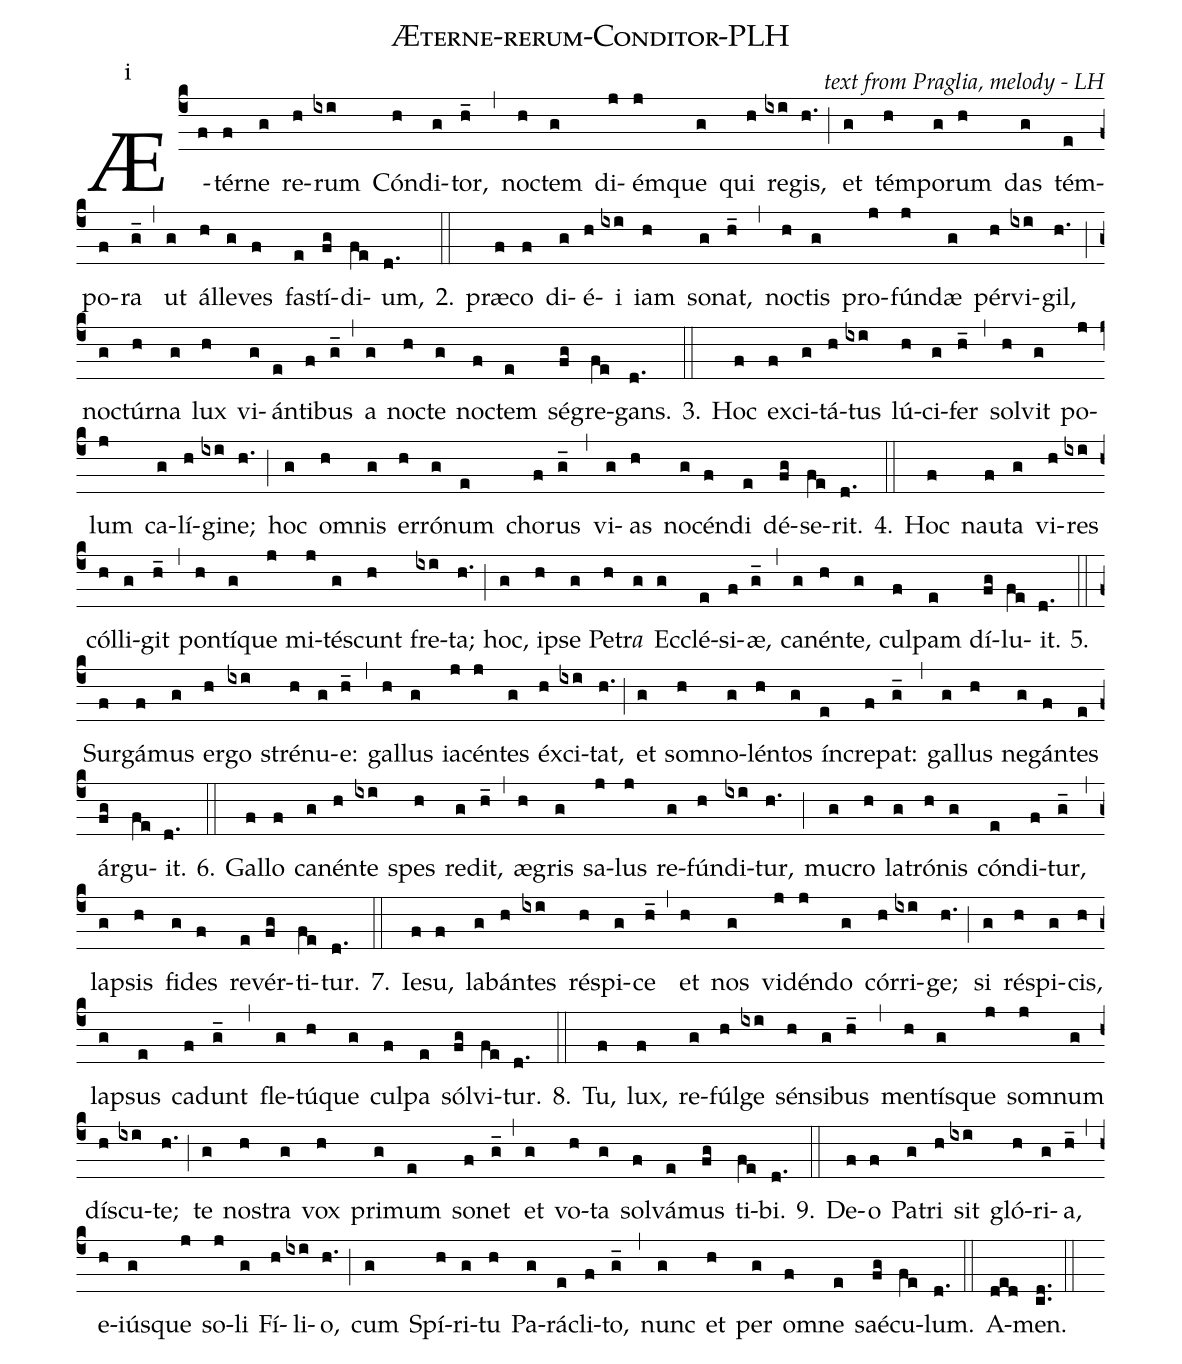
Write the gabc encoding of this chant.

name: Æterne-rerum-Conditor-PLH;
commentary: text from Praglia, melody - LH;
annotation: i;
%%
(c4)Æ(f)tér(f)ne(g) re(h)rum(ixi) Cón(h)di(g)tor,(h_) (,)
no(h)ctem(g) di(j)ém(j)que(g) qui(h) re(ixi)gis,(h.) (;)
et(g) tém(h)po(g)rum(h) das(g) tém(e)po(f)ra(g_) (,)
ut(g) ál(h)le(g)ves(f) fa(e)stí(fg)di(fe)um,(d.)

2.(::)

præ(f)co(f) di(g)é(h)i(ixi) iam(h) so(g)nat,(h_) (,)
no(h)ctis(g) pro(j)fún(j)dæ(g) pér(h)vi(ixi)gil,(h.) (;)
no(g)ctúr(h)na(g) lux(h) vi(g)án(e)ti(f)bus(g_) (,)
a(g) no(h)cte(g) no(f)ctem(e) sé(fg)gre(fe)gans.(d.)

3.(::)

Hoc(f) ex(f)ci(g)tá(h)tus(ixi) lú(h)ci(g)fer(h_) (,)
sol(h)vit(g) po(j)lum(j) ca(g)lí(h)gi(ixi)ne;(h.) (;)
hoc(g) om(h)nis(g) er(h)ró(g)num(e) cho(f)rus(g_) (,)
vi(g)as(h) no(g)cén(f)di(e) dé(fg)se(fe)rit.(d.)

4.(::)
Hoc(f) nau(f)ta(g) vi(h)res(ixi) cól(h)li(g)git(h_) (,)
pon(h)tí(g)que(j) mi(j)té(g)scunt(h) fre(ixi)ta;(h.) (;)
hoc,(g) i(h)pse(g) Pe(h)tr<i>a</i>(g) Ec(g)clé(e)si(f)æ,(g_) (,)
ca(g)nén(h)te,(g) cul(f)pam(e) dí(fg)lu(fe)it.(d.)

5.(::) Sur(f)gá(f)mus(g) er(h)go(ixi) stré(h)nu(g)e:(h_) (,) gal(h)lus(g) ia(j)cén(j)tes(g) éx(h)ci(ixi)tat,(h.) (;)
et(g) som(h)no(g)lén(h)tos(g) ín(e)cre(f)pat:(g_) (,)
gal(g)lus(h) ne(g)gán(f)tes(e) ár(fg)gu(fe)it.(d.)

6.(::)

Gal(f)lo(f) ca(g)nén(h)te(ixi) spes(h) re(g)dit,(h_) (,) æ(h)gris(g) sa(j)lus(j) re(g)fún(h)di(ixi)tur,(h.) (;)
mu(g)cro(h) la(g)tró(h)nis(g) cón(e)di(f)tur,(g_) (,)
la(g)psis(h) fi(g)des(f) re(e)vér(fg)ti(fe)tur.(d.)

7.(::)
Ie(f)su,(f) la(g)bán(h)tes(ixi) ré(h)spi(g)ce(h_) (,)
et(h) nos(g) vi(j)dén(j)do(g) cór(h)ri(ixi)ge;(h.) (;)
si(g) ré(h)spi(g)cis,(h) la(g)psus(e) ca(f)dunt(g_) (,)
fle(g)tú(h)que(g) cul(f)pa(e) sól(fg)vi(fe)tur.(d.)

8.(::)

Tu,(f) lux,(f) re(g)fúl(h)ge(ixi) sén(h)si(g)bus(h_) (,)
men(h)tís(g)que(j) som(j)num(g) dí(h)scu(ixi)te;(h.) (;)
te(g) no(h)stra(g) vox(h) pri(g)mum(e) so(f)net(g_) (,)
et(g) vo(h)ta(g) sol(f)vá(e)mus(fg) ti(fe)bi.(d.)

9.(::)

De(f)o(f) Pa(g)tri(h) sit(ixi) gló(h)ri(g)a,(h_) (,)
e(h)iús(g)que(j) so(j)li(g) Fí(h)li(ixi)o,(h.) (;)
cum(g) Spí(h)ri(g)tu(h) Pa(g)rá(e)cli(f)to,(g_) (,)
nunc(g) et(h) per(g) om(f)ne(e) saé(fg)cu(fe)lum.(d.) (::)

A(ded)men.(cd..) (::)
